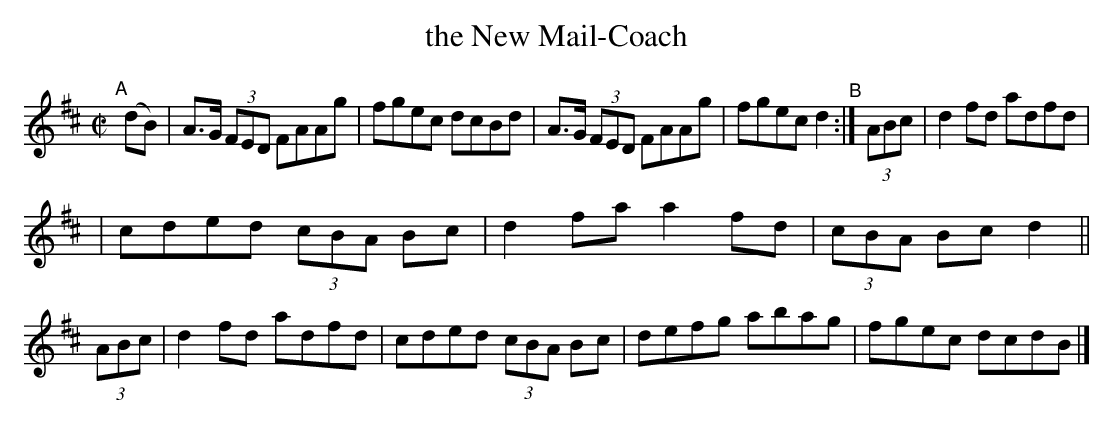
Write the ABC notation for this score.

X:1
T: the New Mail-Coach
M: C|
L: 1/8
K: D
"^A"[|] (dB) | A>G (3FED FAAg | fgec dcBd | A>G (3FED FAAg | fgec d2 "^B":| (3ABc | d2fd adfd |
| cded (3cBA Bc | d2fa a2fd | (3cBA Bc d2 || (3ABc | d2fd adfd | cded (3cBA Bc | defg abag | fgec dcdB |]
